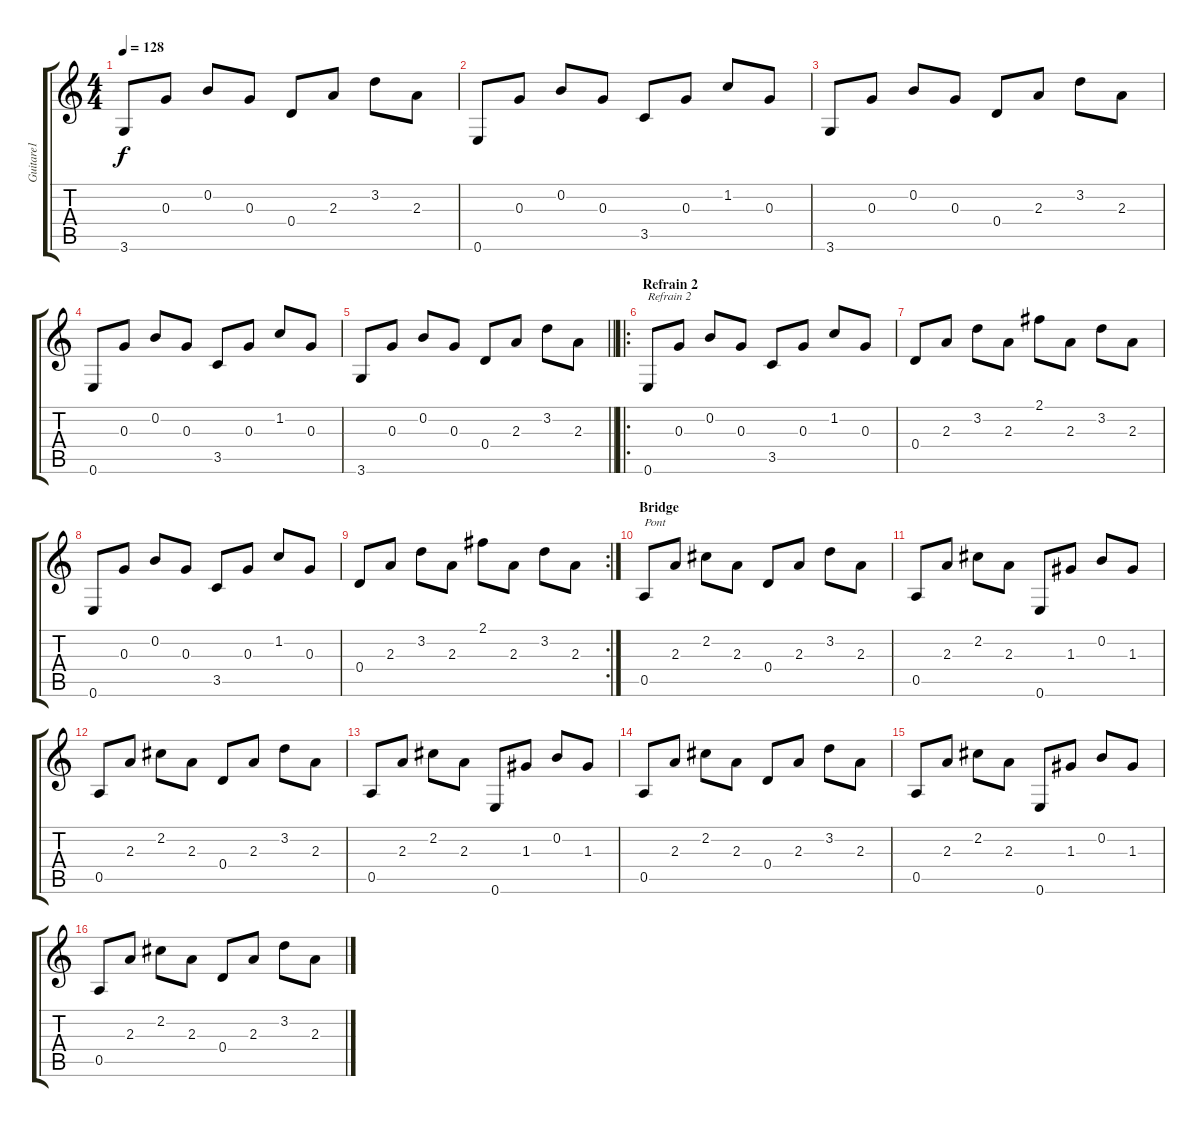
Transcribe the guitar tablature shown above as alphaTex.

\track ("Guitare1" "Guitare1") {instrument electricguitarjazz}
\staff {score tabs}
\tuning (E4 B3 G3 D3 A2 E2) {hide}
\ts (4 4)
\tempo 128
\clef g2
\ks c
3.6.8{dy f} 0.3.8 0.2.8 0.3.8 0.4.8 2.3.8 3.2.8 2.3.8 |
0.6.8 0.3.8 0.2.8 0.3.8 3.5.8 0.3.8 1.2.8 0.3.8 |
3.6.8 0.3.8 0.2.8 0.3.8 0.4.8 2.3.8 3.2.8 2.3.8 |
0.6.8 0.3.8 0.2.8 0.3.8 3.5.8 0.3.8 1.2.8 0.3.8 |
\barLineRight lightlight
3.6.8 0.3.8 0.2.8 0.3.8 0.4.8 2.3.8 3.2.8 2.3.8 |
\ro
\section ("" "Refrain 2")
0.6.8{txt "Refrain 2"} 0.3.8 0.2.8 0.3.8 3.5.8 0.3.8 1.2.8 0.3.8 |
0.4.8 2.3.8 3.2.8 2.3.8 2.1.8 2.3.8 3.2.8 2.3.8 |
0.6.8 0.3.8 0.2.8 0.3.8 3.5.8 0.3.8 1.2.8 0.3.8 |
\rc 2
0.4.8 2.3.8 3.2.8 2.3.8 2.1.8 2.3.8 3.2.8 2.3.8 |
\section ("" "Bridge")
0.5.8{txt "Pont"} 2.3.8 2.2.8 2.3.8 0.4.8 2.3.8 3.2.8 2.3.8 |
0.5.8 2.3.8 2.2.8 2.3.8 0.6.8 1.3.8 0.2.8 1.3.8 |
0.5.8 2.3.8 2.2.8 2.3.8 0.4.8 2.3.8 3.2.8 2.3.8 |
0.5.8 2.3.8 2.2.8 2.3.8 0.6.8 1.3.8 0.2.8 1.3.8 |
0.5.8 2.3.8 2.2.8 2.3.8 0.4.8 2.3.8 3.2.8 2.3.8 |
0.5.8 2.3.8 2.2.8 2.3.8 0.6.8 1.3.8 0.2.8 1.3.8 |
0.5.8 2.3.8 2.2.8 2.3.8 0.4.8 2.3.8 3.2.8 2.3.8
